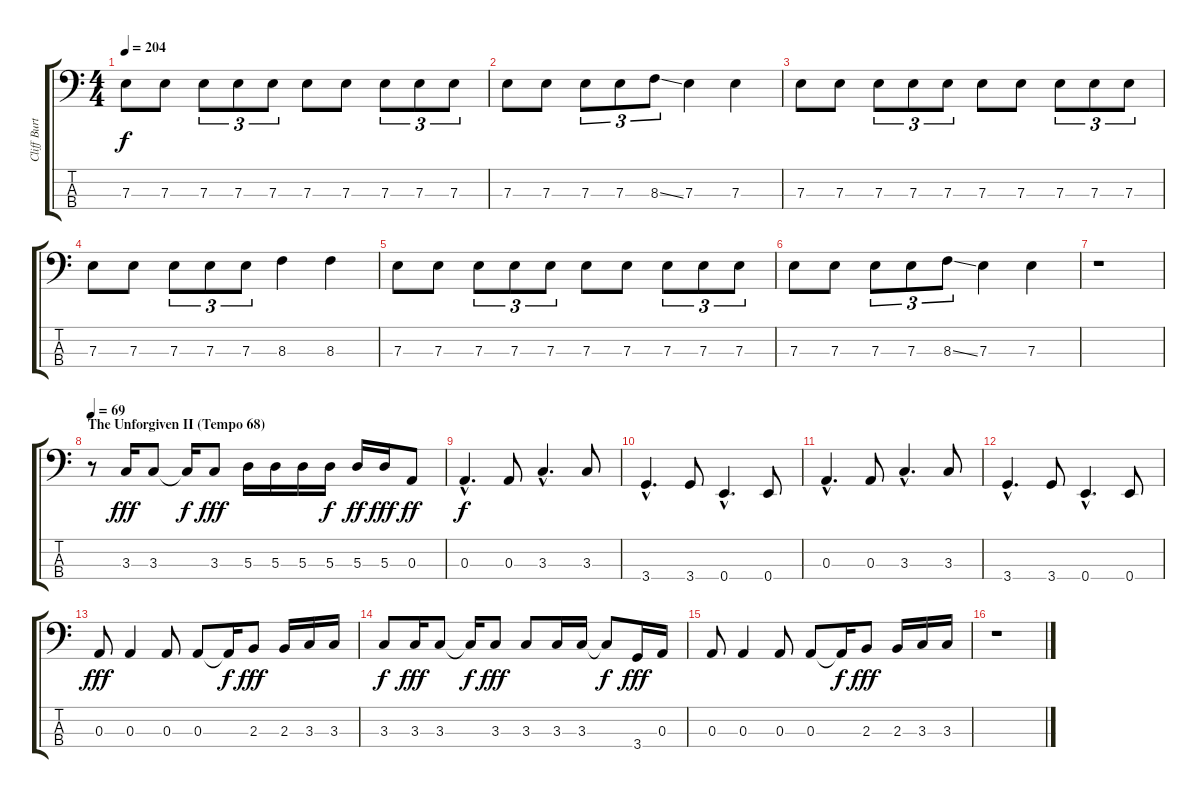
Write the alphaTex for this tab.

\track ("Cliff Burton (Bass)" "Cliff Burt") {instrument electricbasspick}
\staff {score tabs}
\tuning (G2 D2 A1 E1) {hide}
\ts (4 4)
\tempo 204
\clef f4
\ks c
7.3.8{dy f} 7.3.8 7.3.8{tu (3 2)} 7.3.8{tu (3 2)} 7.3.8{tu (3 2)} 7.3.8 7.3.8 7.3.8{tu (3 2)} 7.3.8{tu (3 2)} 7.3.8{tu (3 2)} |
7.3.8 7.3.8 7.3.8{tu (3 2)} 7.3.8{tu (3 2)} 8.3{ss}.8{tu (3 2)} 7.3.4 7.3.4 |
7.3.8 7.3.8 7.3.8{tu (3 2)} 7.3.8{tu (3 2)} 7.3.8{tu (3 2)} 7.3.8 7.3.8 7.3.8{tu (3 2)} 7.3.8{tu (3 2)} 7.3.8{tu (3 2)} |
7.3.8 7.3.8 7.3.8{tu (3 2)} 7.3.8{tu (3 2)} 7.3.8{tu (3 2)} 8.3.4 8.3.4 |
7.3.8 7.3.8 7.3.8{tu (3 2)} 7.3.8{tu (3 2)} 7.3.8{tu (3 2)} 7.3.8 7.3.8 7.3.8{tu (3 2)} 7.3.8{tu (3 2)} 7.3.8{tu (3 2)} |
7.3.8 7.3.8 7.3.8{tu (3 2)} 7.3.8{tu (3 2)} 8.3{ss}.8{tu (3 2)} 7.3.4 7.3.4 |
r.1 |
\section ("" "The Unforgiven II (Tempo 68)")
\tempo 69
r.8 3.3.16{dy fff} 3.3.8 3.3{t}.16{dy f} 3.3.8{dy fff} 5.3.16 5.3.16 5.3.16 5.3.16{dy f} 5.3.16{dy ff} 5.3.16{dy fff} 0.3.8{dy ff} |
0.3{hac}.4{d dy f} 0.3.8 3.3{hac}.4{d} 3.3.8 |
3.4{hac}.4{d} 3.4.8 0.4{hac}.4{d} 0.4.8 |
0.3{hac}.4{d} 0.3.8 3.3{hac}.4{d} 3.3.8 |
3.4{hac}.4{d} 3.4.8 0.4{hac}.4{d} 0.4.8 |
0.3.8{dy fff} 0.3.4 0.3.8 0.3.8 0.3{t}.16{dy f} 2.3.8{dy fff} 2.3.16 3.3.16 3.3.16 |
3.3.8{dy f} 3.3.16{dy fff} 3.3.8 3.3{t}.16{dy f} 3.3.8{dy fff} 3.3.8 3.3.16 3.3.16 3.3{t}.8{dy f} 3.4.16{dy fff} 0.3.16 |
0.3.8 0.3.4 0.3.8 0.3.8 0.3{t}.16{dy f} 2.3.8{dy fff} 2.3.16 3.3.16 3.3.16 |
r.1
